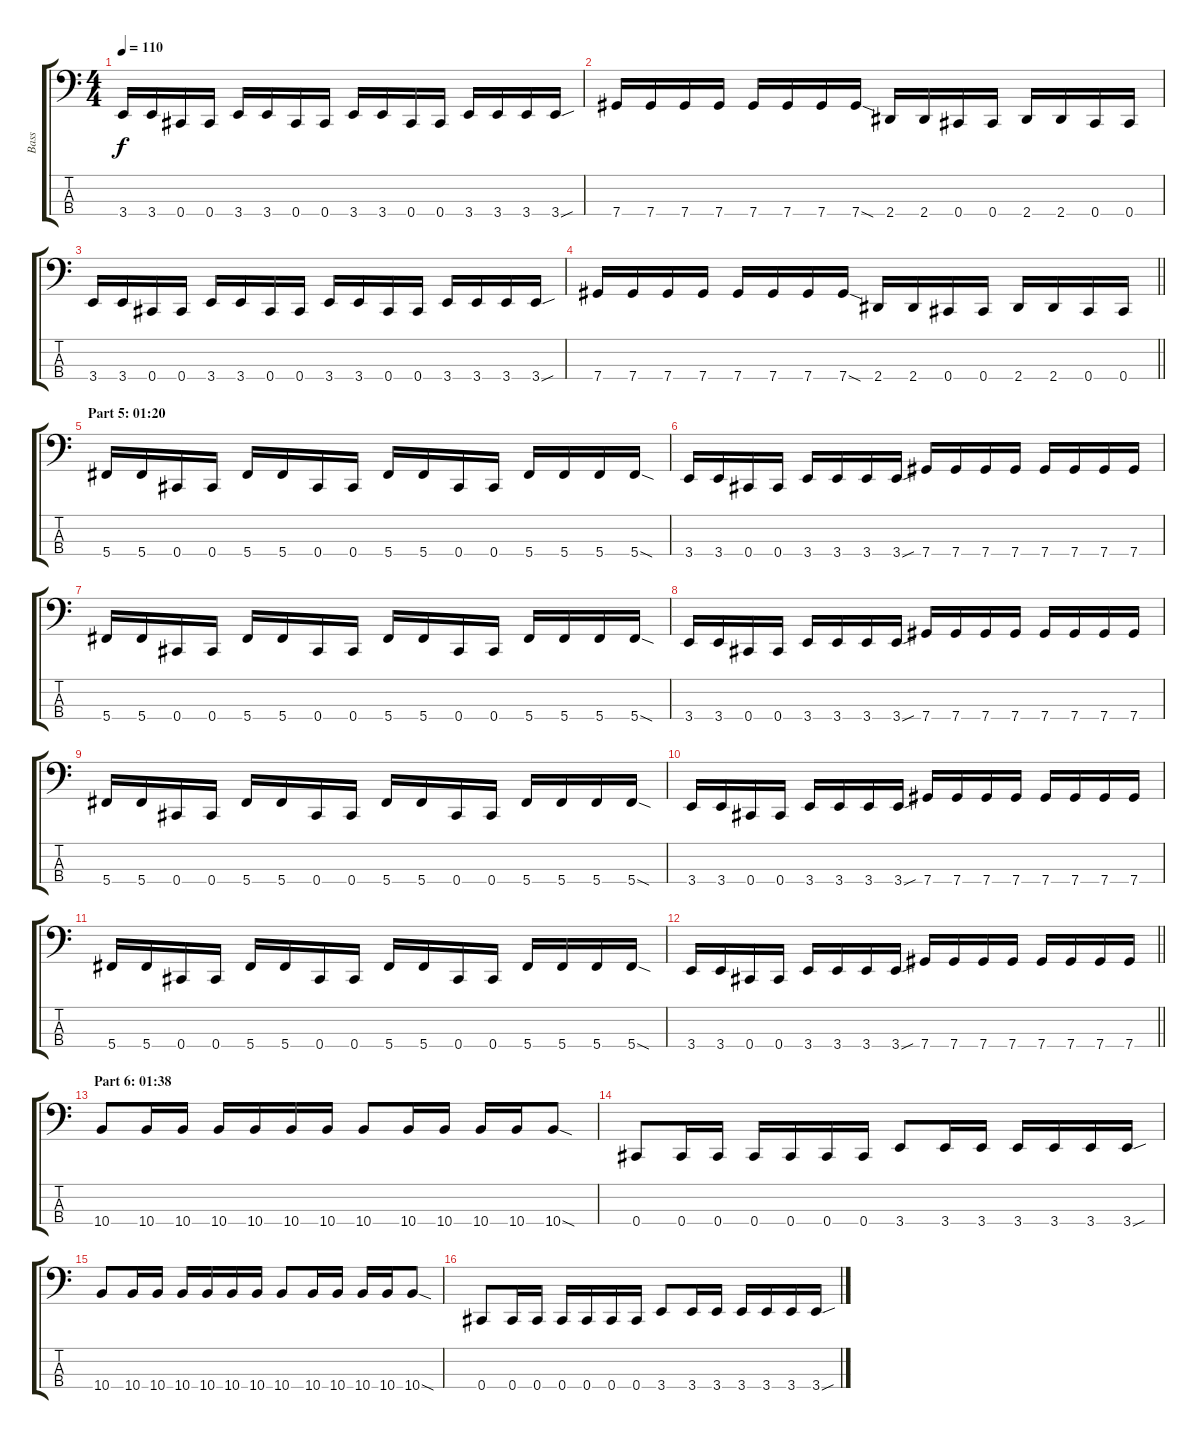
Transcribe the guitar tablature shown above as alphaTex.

\track ("Bass" "Bass") {instrument electricbasspick}
\staff {score tabs}
\tuning (Gb2 Db2 Ab1 Db1) {hide}
\ts (4 4)
\tempo 110
\clef f4
\ks c
3.4.16{dy f} 3.4.16 0.4.16 0.4.16 3.4.16 3.4.16 0.4.16 0.4.16 3.4.16 3.4.16 0.4.16 0.4.16 3.4.16 3.4.16 3.4.16 3.4{sou}.16 |
7.4.16 7.4.16 7.4.16 7.4.16 7.4.16 7.4.16 7.4.16 7.4{sod}.16 2.4.16 2.4.16 0.4.16 0.4.16 2.4.16 2.4.16 0.4.16 0.4.16 |
3.4.16 3.4.16 0.4.16 0.4.16 3.4.16 3.4.16 0.4.16 0.4.16 3.4.16 3.4.16 0.4.16 0.4.16 3.4.16 3.4.16 3.4.16 3.4{sou}.16 |
\barLineRight lightlight
7.4.16 7.4.16 7.4.16 7.4.16 7.4.16 7.4.16 7.4.16 7.4{sod}.16 2.4.16 2.4.16 0.4.16 0.4.16 2.4.16 2.4.16 0.4.16 0.4.16 |
\section ("" "Part 5: 01:20")
5.4.16 5.4.16 0.4.16 0.4.16 5.4.16 5.4.16 0.4.16 0.4.16 5.4.16 5.4.16 0.4.16 0.4.16 5.4.16 5.4.16 5.4.16 5.4{sod}.16 |
3.4.16 3.4.16 0.4.16 0.4.16 3.4.16 3.4.16 3.4.16 3.4{sou}.16 7.4.16 7.4.16 7.4.16 7.4.16 7.4.16 7.4.16 7.4.16 7.4.16 |
5.4.16 5.4.16 0.4.16 0.4.16 5.4.16 5.4.16 0.4.16 0.4.16 5.4.16 5.4.16 0.4.16 0.4.16 5.4.16 5.4.16 5.4.16 5.4{sod}.16 |
3.4.16 3.4.16 0.4.16 0.4.16 3.4.16 3.4.16 3.4.16 3.4{sou}.16 7.4.16 7.4.16 7.4.16 7.4.16 7.4.16 7.4.16 7.4.16 7.4.16 |
5.4.16 5.4.16 0.4.16 0.4.16 5.4.16 5.4.16 0.4.16 0.4.16 5.4.16 5.4.16 0.4.16 0.4.16 5.4.16 5.4.16 5.4.16 5.4{sod}.16 |
3.4.16 3.4.16 0.4.16 0.4.16 3.4.16 3.4.16 3.4.16 3.4{sou}.16 7.4.16 7.4.16 7.4.16 7.4.16 7.4.16 7.4.16 7.4.16 7.4.16 |
5.4.16 5.4.16 0.4.16 0.4.16 5.4.16 5.4.16 0.4.16 0.4.16 5.4.16 5.4.16 0.4.16 0.4.16 5.4.16 5.4.16 5.4.16 5.4{sod}.16 |
\barLineRight lightlight
3.4.16 3.4.16 0.4.16 0.4.16 3.4.16 3.4.16 3.4.16 3.4{sou}.16 7.4.16 7.4.16 7.4.16 7.4.16 7.4.16 7.4.16 7.4.16 7.4.16 |
\section ("" "Part 6: 01:38")
10.4.8 10.4.16 10.4.16 10.4.16 10.4.16 10.4.16 10.4.16 10.4.8 10.4.16 10.4.16 10.4.16 10.4.16 10.4{sod}.8 |
0.4.8 0.4.16 0.4.16 0.4.16 0.4.16 0.4.16 0.4.16 3.4.8 3.4.16 3.4.16 3.4.16 3.4.16 3.4.16 3.4{sou}.16 |
10.4.8 10.4.16 10.4.16 10.4.16 10.4.16 10.4.16 10.4.16 10.4.8 10.4.16 10.4.16 10.4.16 10.4.16 10.4{sod}.8 |
0.4.8 0.4.16 0.4.16 0.4.16 0.4.16 0.4.16 0.4.16 3.4.8 3.4.16 3.4.16 3.4.16 3.4.16 3.4.16 3.4{sou}.16
